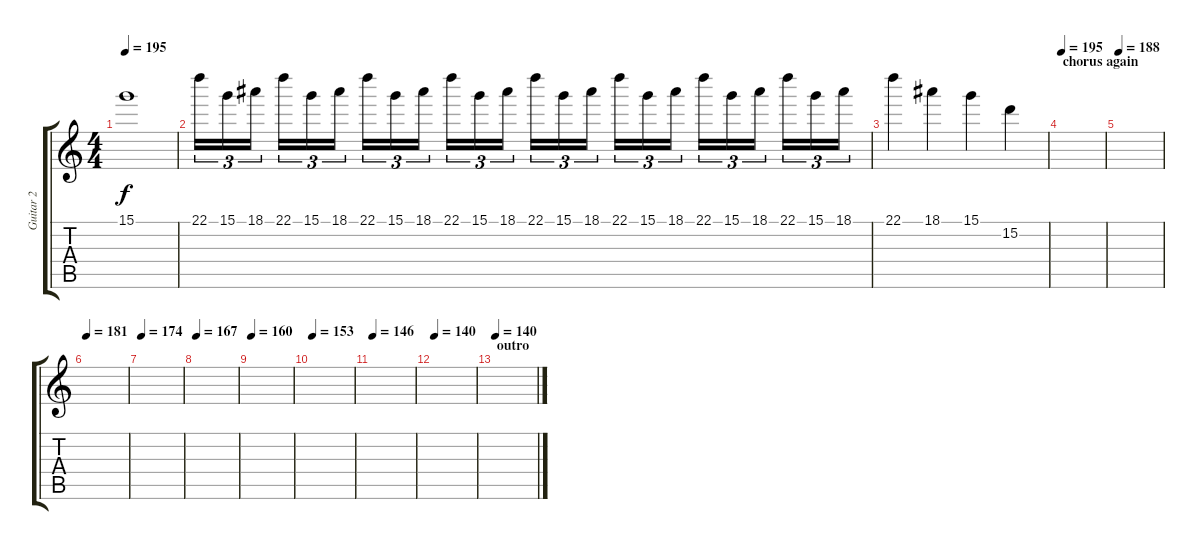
\track ("Guitar 2" "Guitar 2") {instrument distortionguitar}
\staff {score tabs}
\tuning (E4 B3 G3 D3 A2 E2) {hide}
\ts (4 4)
\tempo 195
\clef g2
\ks c
15.1.1{dy f} |
22.1.16{tu (3 2)} 15.1.16{tu (3 2)} 18.1.16{tu (3 2)} 22.1.16{tu (3 2)} 15.1.16{tu (3 2)} 18.1.16{tu (3 2)} 22.1.16{tu (3 2)} 15.1.16{tu (3 2)} 18.1.16{tu (3 2)} 22.1.16{tu (3 2)} 15.1.16{tu (3 2)} 18.1.16{tu (3 2)} 22.1.16{tu (3 2)} 15.1.16{tu (3 2)} 18.1.16{tu (3 2)} 22.1.16{tu (3 2)} 15.1.16{tu (3 2)} 18.1.16{tu (3 2)} 22.1.16{tu (3 2)} 15.1.16{tu (3 2)} 18.1.16{tu (3 2)} 22.1.16{tu (3 2)} 15.1.16{tu (3 2)} 18.1.16{tu (3 2)} |
22.1.4 18.1.4 15.1.4 15.2.4 |
\section ("" "chorus again")
\tempo 195
|
\tempo 188
|
\tempo 181
|
\tempo 174
|
\tempo 167
|
\tempo 160
|
\tempo 153
|
\tempo 146
|
\tempo 140
|
\section ("" "outro")
\tempo 140
